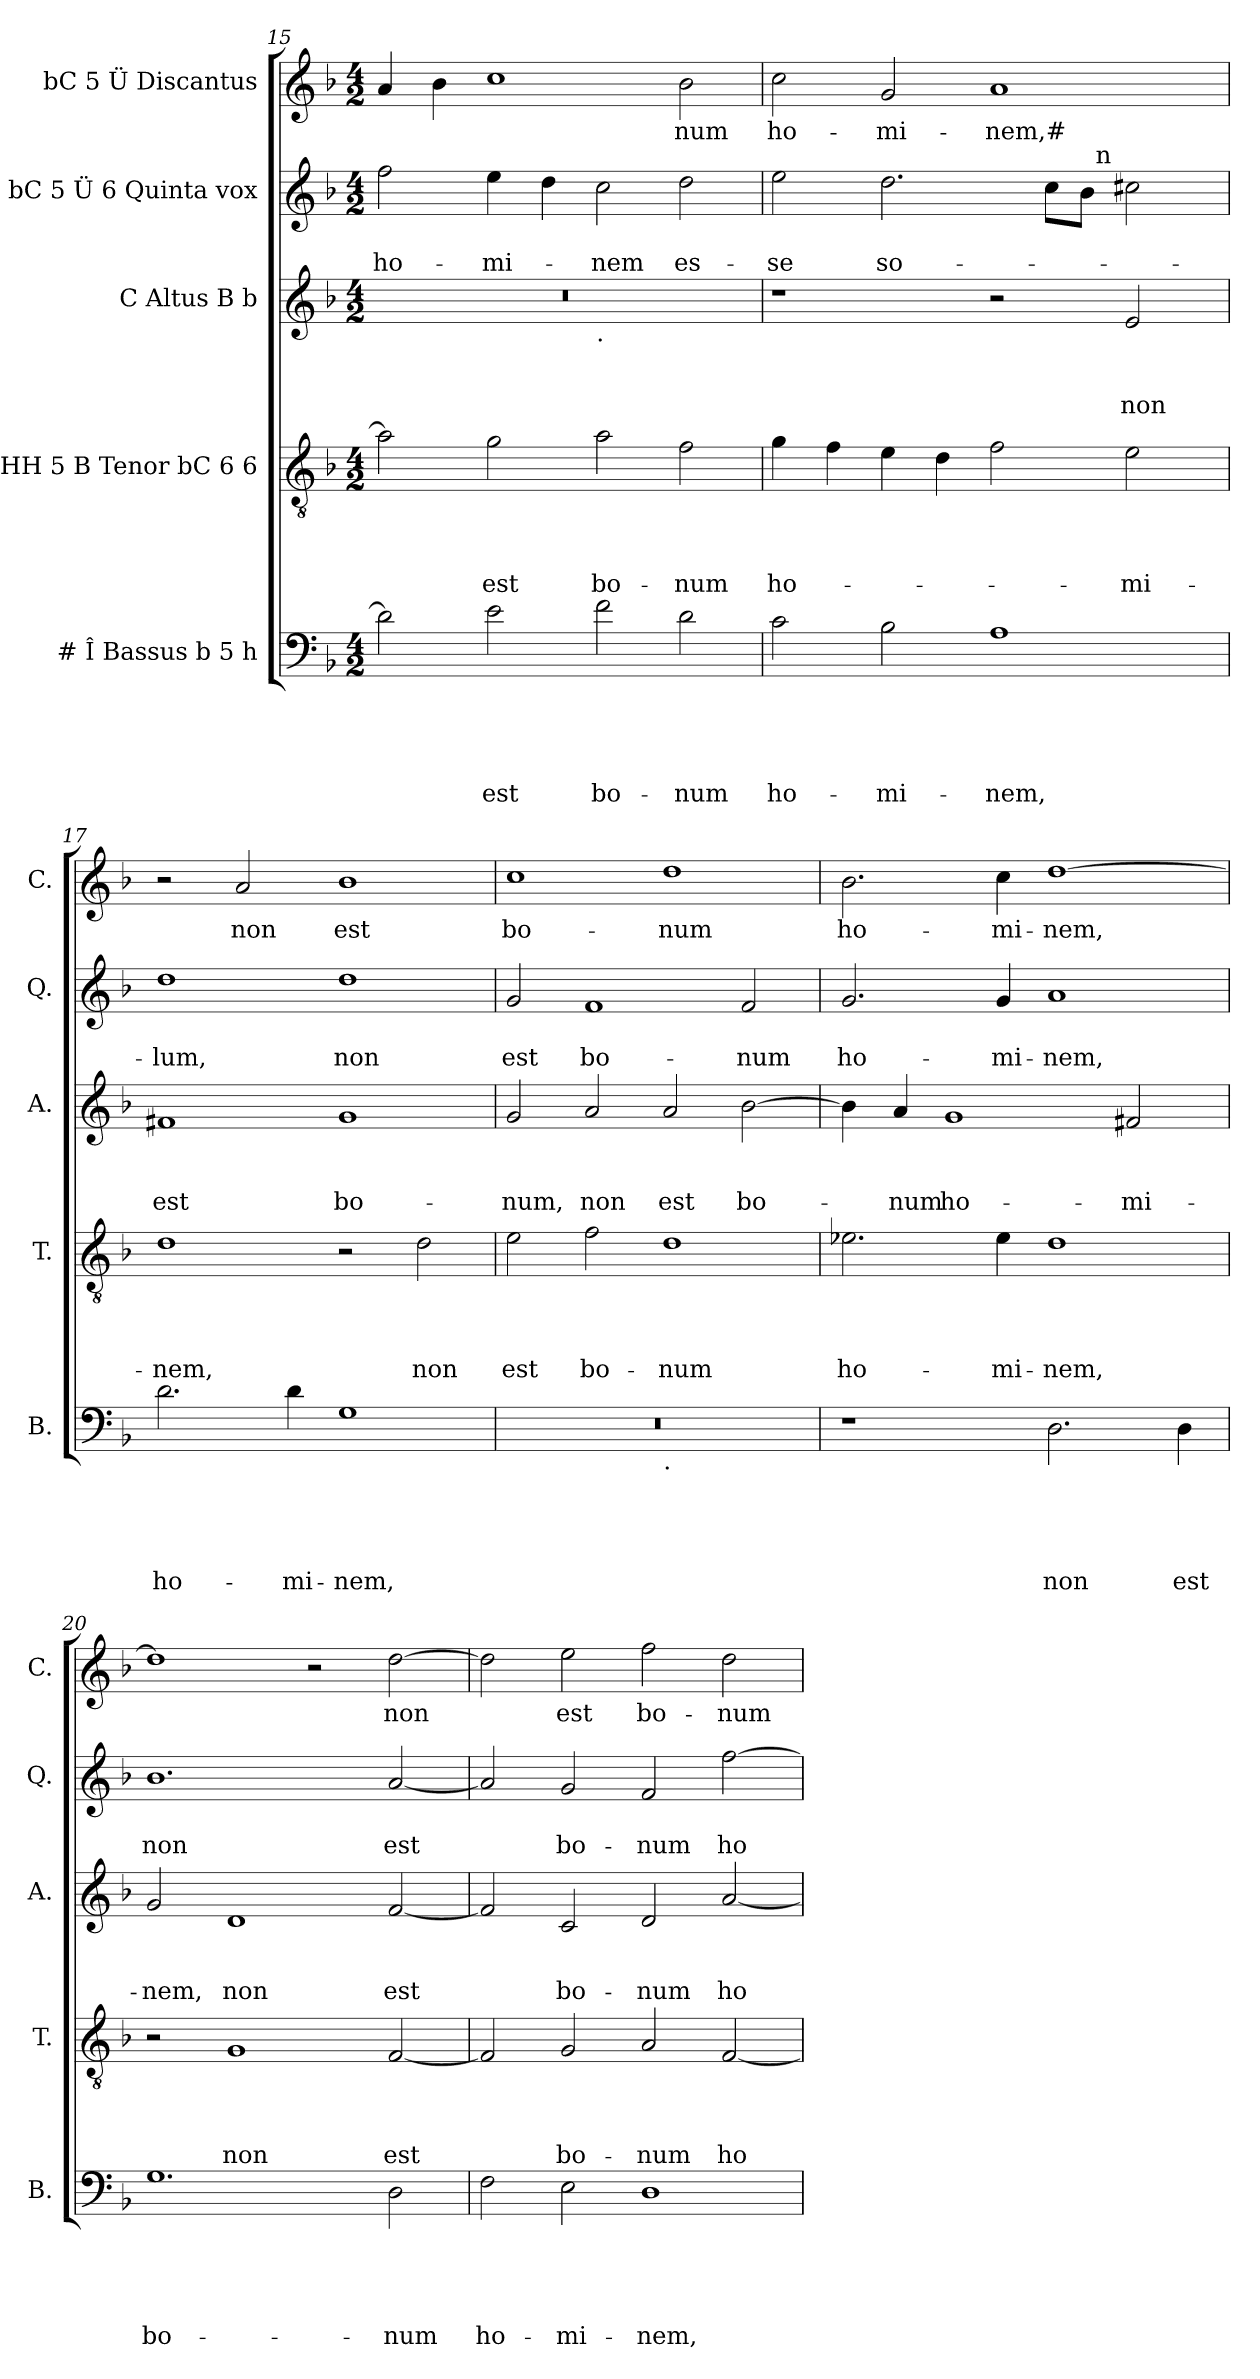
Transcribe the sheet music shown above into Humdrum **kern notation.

**kern	**text	**text	**text	**text	**text	**kern	**text	**text	**text	**text	**kern	**text	**text	**text	**kern	**text	**text	**kern	**text
*part5	*part5	*part5	*part5	*part5	*part5	*part4	*part4	*part4	*part4	*part4	*part3	*part3	*part3	*part3	*part2	*part2	*part2	*part1	*part1
*staff5	*staff5	*staff5	*staff5	*staff5	*staff5	*staff4	*staff4	*staff4	*staff4	*staff4	*staff3	*staff3	*staff3	*staff3	*staff2	*staff2	*staff2	*staff1	*staff1
*I"# Î Bassus b 5 h	*	*	*	*	*	*I"ú.HH 5 B Tenor bC 6 6	*	*	*	*	*I"C Altus B b	*	*	*	*I"bC 5 Ü 6 Quinta vox	*	*	*I"bC 5 Ü Discantus	*
*I'B.	*	*	*	*	*	*I'T.	*	*	*	*	*I'A.	*	*	*	*I'Q.	*	*	*I'C.	*
!!LO:PB:g=z
*clefF4	*	*	*	*	*	*clefGv2	*	*	*	*	*clefG2	*	*	*	*clefG2	*	*	*clefG2	*
*k[b-]	*	*	*	*	*	*k[b-]	*	*	*	*	*k[b-]	*	*	*	*k[b-]	*	*	*k[b-]	*
*F:	*	*	*	*	*	*F:	*	*	*	*	*F:	*	*	*	*F:	*	*	*F:	*
*M4/2	*	*	*	*	*	*M4/2	*	*	*	*	*M4/2	*	*	*	*M4/2	*	*	*M4/2	*
=15	=15	=15	=15	=15	=15	=15	=15	=15	=15	=15	=15	=15	=15	=15	=15	=15	=15	=15	=15
!	!	!	!	!	!	!	!	!	!	!	!	!	!	!	!	!	!LO:LY:b	!	!
*	*	*	*	*	*	*	*	*	*	*	*^	*	*	*	*	*	*	*	*
2d\]	.	.	.	.	.	2a\]	.	.	.	.	0r	1ryy	.	.	.	2ff\	.	ho-	4a/	.
.	.	.	.	.	.	.	.	.	.	.	.	.	.	.	.	.	.	.	4b-\	.
!	!	!	!	!	!LO:LY:b	!	!	!	!	!LO:LY:b	!	!	!	!	!	!	!	!LO:LY:b	!	!
2e\	.	.	.	.	est	2g\	.	.	.	est	.	.	.	.	.	4ee\	.	-mi-	1cc	.
.	.	.	.	.	.	.	.	.	.	.	.	.	.	.	.	4dd\	.	.	.	.
!	!	!	!	!	!	!	!	!	!	!	!	!LO:TX:b:t=.	!	!	!	!	!	!	!	!
!	!	!	!	!	!LO:LY:b	!	!	!	!	!LO:LY:b	!	!	!	!	!	!	!	!LO:LY:b	!	!
2f\	.	.	.	.	bo-	2a\	.	.	.	bo-	.	1ryy	.	.	.	2cc\	.	-nem	.	.
!	!	!	!	!	!LO:LY:b	!	!	!	!	!LO:LY:b	!	!	!	!	!	!	!	!LO:LY:b	!	!LO:LY:b
2d\	.	.	.	.	-num	2f\	.	.	.	-num	.	.	.	.	.	2dd\	.	es-	2b-\	-num
=16	=16	=16	=16	=16	=16	=16	=16	=16	=16	=16	=16	=16	=16	=16	=16	=16	=16	=16	=16	=16
!	!	!	!	!	!LO:LY:b	!	!	!	!	!LO:LY:b	!	!	!	!	!	!	!	!LO:LY:b	!	!LO:LY:b
*	*	*	*	*	*	*	*	*	*	*	*v	*v	*	*	*	*^	*	*	*	*
2c\	.	.	.	.	ho-	4g\	.	.	.	ho-	1r	.	.	.	2ee\	1ryy	.	-se	2cc\	ho-
.	.	.	.	.	.	4f\	.	.	.	.	.	.	.	.	.	.	.	.	.	.
!	!	!	!	!	!LO:LY:b	!	!	!	!	!	!	!	!	!	!	!	!	!LO:LY:b	!	!LO:LY:b
2B-\	.	.	.	.	-mi-	4e\	.	.	.	.	.	.	.	.	2.dd\	.	.	so-	2g/	-mi-
.	.	.	.	.	.	4d\	.	.	.	.	.	.	.	.	.	.	.	.	.	.
!	!	!	!	!	!LO:LY:b	!	!	!	!	!	!	!	!	!	!	!	!	!	!	!LO:LY:b
1A	.	.	.	.	-nem,	2f\	.	.	.	.	2r	.	.	.	.	4ryy	.	.	1a	-nem,#
.	.	.	.	.	.	.	.	.	.	.	.	.	.	.	8cc\L	8ryy	.	.	.	.
.	.	.	.	.	.	.	.	.	.	.	.	.	.	.	8b-\J	32ryy	.	.	.	.
!	!	!	!	!	!	!	!	!	!	!	!	!	!	!	!	!LO:TX:a:t=n	!	!	!	!
.	.	.	.	.	.	.	.	.	.	.	.	.	.	.	.	2ryy	.	.	.	.
!	!	!	!	!	!	!	!	!	!	!LO:LY:b	!	!	!	!LO:LY:b	!	!	!	!	!	!
.	.	.	.	.	.	2e\	.	.	.	-mi-	2e/	.	.	non	2cc#X\	.	.	.	.	.
.	.	.	.	.	.	.	.	.	.	.	.	.	.	.	.	16.ryy	.	.	.	.
=17	=17	=17	=17	=17	=17	=17	=17	=17	=17	=17	=17	=17	=17	=17	=17	=17	=17	=17	=17	=17
!	!	!	!	!	!LO:LY:b	!	!	!	!	!LO:LY:b	!	!	!	!LO:LY:b	!	!	!	!LO:LY:b	!	!
*	*	*	*	*	*	*	*	*	*	*	*	*	*	*	*v	*v	*	*	*	*
2.d\	.	.	.	.	ho-	1d	.	.	.	-nem,	1f#X	.	.	est	1dd	.	-lum,	2r	.
!	!	!	!	!	!	!	!	!	!	!	!	!	!	!	!	!	!	!	!LO:LY:b
.	.	.	.	.	.	.	.	.	.	.	.	.	.	.	.	.	.	2a/	non
!	!	!	!	!	!LO:LY:b	!	!	!	!	!	!	!	!	!	!	!	!	!	!
4d\	.	.	.	.	-mi-	.	.	.	.	.	.	.	.	.	.	.	.	.	.
!	!	!	!	!	!LO:LY:b	!	!	!	!	!	!	!	!	!LO:LY:b	!	!	!LO:LY:b	!	!LO:LY:b
1G	.	.	.	.	-nem,	2r	.	.	.	.	1g	.	.	bo-	1dd	.	non	1b-	est
!	!	!	!	!	!	!	!	!	!	!LO:LY:b	!	!	!	!	!	!	!	!	!
.	.	.	.	.	.	2d\	.	.	.	non	.	.	.	.	.	.	.	.	.
=18	=18	=18	=18	=18	=18	=18	=18	=18	=18	=18	=18	=18	=18	=18	=18	=18	=18	=18	=18
!	!	!	!	!	!	!	!	!	!	!LO:LY:b	!	!	!	!LO:LY:b	!	!	!LO:LY:b	!	!LO:LY:b
*^	*	*	*	*	*	*	*	*	*	*	*	*	*	*	*	*	*	*	*
0r	1ryy	.	.	.	.	.	2e\	.	.	.	est	2g/	.	.	-num,	2g/	.	est	1cc	bo-
!	!	!	!	!	!	!	!	!	!	!	!LO:LY:b	!	!	!	!LO:LY:b	!	!	!LO:LY:b	!	!
.	.	.	.	.	.	.	2f\	.	.	.	bo-	2a/	.	.	non	1f	.	bo-	.	.
!	!LO:TX:b:t=.	!	!	!	!	!	!	!	!	!	!	!	!	!	!	!	!	!	!	!
!	!	!	!	!	!	!	!	!	!	!	!LO:LY:b	!	!	!	!LO:LY:b	!	!	!	!	!LO:LY:b
.	1ryy	.	.	.	.	.	1d	.	.	.	-num	2a/	.	.	est	.	.	.	1dd	-num
!	!	!	!	!	!	!	!	!	!	!	!	!	!	!	!LO:LY:b	!	!	!LO:LY:b	!	!
.	.	.	.	.	.	.	.	.	.	.	.	[>2b-\	.	.	bo-	2f/	.	-num	.	.
=19	=19	=19	=19	=19	=19	=19	=19	=19	=19	=19	=19	=19	=19	=19	=19	=19	=19	=19	=19	=19
!	!	!	!	!	!	!	!	!	!	!	!LO:LY:b	!	!	!	!	!	!	!LO:LY:b	!	!LO:LY:b
*v	*v	*	*	*	*	*	*	*	*	*	*	*	*	*	*	*	*	*	*	*
1r	.	.	.	.	.	2.e-X\	.	.	.	ho-	4b-\]	.	.	.	2.g/	.	ho-	2.b-\	ho-
!	!	!	!	!	!	!	!	!	!	!	!	!	!	!LO:LY:b	!	!	!	!	!
.	.	.	.	.	.	.	.	.	.	.	4a/	.	.	-num	.	.	.	.	.
!	!	!	!	!	!	!	!	!	!	!	!	!	!	!LO:LY:b	!	!	!	!	!
.	.	.	.	.	.	.	.	.	.	.	1g	.	.	ho-	.	.	.	.	.
!	!	!	!	!	!	!	!	!	!	!LO:LY:b	!	!	!	!	!	!	!LO:LY:b	!	!LO:LY:b
.	.	.	.	.	.	4e-\	.	.	.	-mi-	.	.	.	.	4g/	.	-mi-	4cc\	-mi-
!	!	!	!	!	!LO:LY:b	!	!	!	!	!LO:LY:b	!	!	!	!	!	!	!LO:LY:b	!	!LO:LY:b
2.D\	.	.	.	.	non	1d	.	.	.	-nem,	.	.	.	.	1a	.	-nem,	[<1dd	-nem,
!	!	!	!	!	!	!	!	!	!	!	!	!	!	!LO:LY:b	!	!	!	!	!
.	.	.	.	.	.	.	.	.	.	.	2f#X/	.	.	-mi-	.	.	.	.	.
!	!	!	!	!	!LO:LY:b	!	!	!	!	!	!	!	!	!	!	!	!	!	!
4D\	.	.	.	.	est	.	.	.	.	.	.	.	.	.	.	.	.	.	.
!!LO:LB:g=z
=20	=20	=20	=20	=20	=20	=20	=20	=20	=20	=20	=20	=20	=20	=20	=20	=20	=20	=20	=20
!	!	!	!	!	!LO:LY:b	!	!	!	!	!	!	!	!	!LO:LY:b	!	!	!LO:LY:b	!	!
1.G	.	.	.	.	bo-	2r	.	.	.	.	2g/	.	.	-nem,	1.b-	.	non	1dd]	.
!	!	!	!	!	!	!	!	!	!	!LO:LY:b	!	!	!	!LO:LY:b	!	!	!	!	!
.	.	.	.	.	.	1G	.	.	.	non	1d	.	.	non	.	.	.	.	.
.	.	.	.	.	.	.	.	.	.	.	.	.	.	.	.	.	.	2r	.
!	!	!	!	!	!LO:LY:b	!	!	!	!	!LO:LY:b	!	!	!	!LO:LY:b	!	!	!LO:LY:b	!	!LO:LY:b
2D\	.	.	.	.	-num	[<2F/	.	.	.	est	[<2f/	.	.	est	[<2a/	.	est	[>2dd\	non
=21	=21	=21	=21	=21	=21	=21	=21	=21	=21	=21	=21	=21	=21	=21	=21	=21	=21	=21	=21
!	!	!	!	!	!LO:LY:b	!	!	!	!	!	!	!	!	!	!	!	!	!	!
2F\	.	.	.	.	ho-	2F/]	.	.	.	.	2f/]	.	.	.	2a/]	.	.	2dd\]	.
!	!	!	!	!	!LO:LY:b	!	!	!	!	!LO:LY:b	!	!	!	!LO:LY:b	!	!	!LO:LY:b	!	!LO:LY:b
2E\	.	.	.	.	-mi-	2G/	.	.	.	bo-	2c/	.	.	bo-	2g/	.	bo-	2ee\	est
!	!	!	!	!	!LO:LY:b	!	!	!	!	!LO:LY:b	!	!	!	!LO:LY:b	!	!	!LO:LY:b	!	!LO:LY:b
1D	.	.	.	.	-nem,	2A/	.	.	.	-num	2d/	.	.	-num	2f/	.	-num	2ff\	bo-
!	!	!	!	!	!	!	!	!	!	!LO:LY:b	!	!	!	!LO:LY:b	!	!	!LO:LY:b	!	!LO:LY:b
.	.	.	.	.	.	[<2F/	.	.	.	ho-	[<2a/	.	.	ho-	[>2ff\	.	ho-	2dd\	-num
=	=	=	=	=	=	=	=	=	=	=	=	=	=	=	=	=	=	=	=
*-	*-	*-	*-	*-	*-	*-	*-	*-	*-	*-	*-	*-	*-	*-	*-	*-	*-	*-	*-
